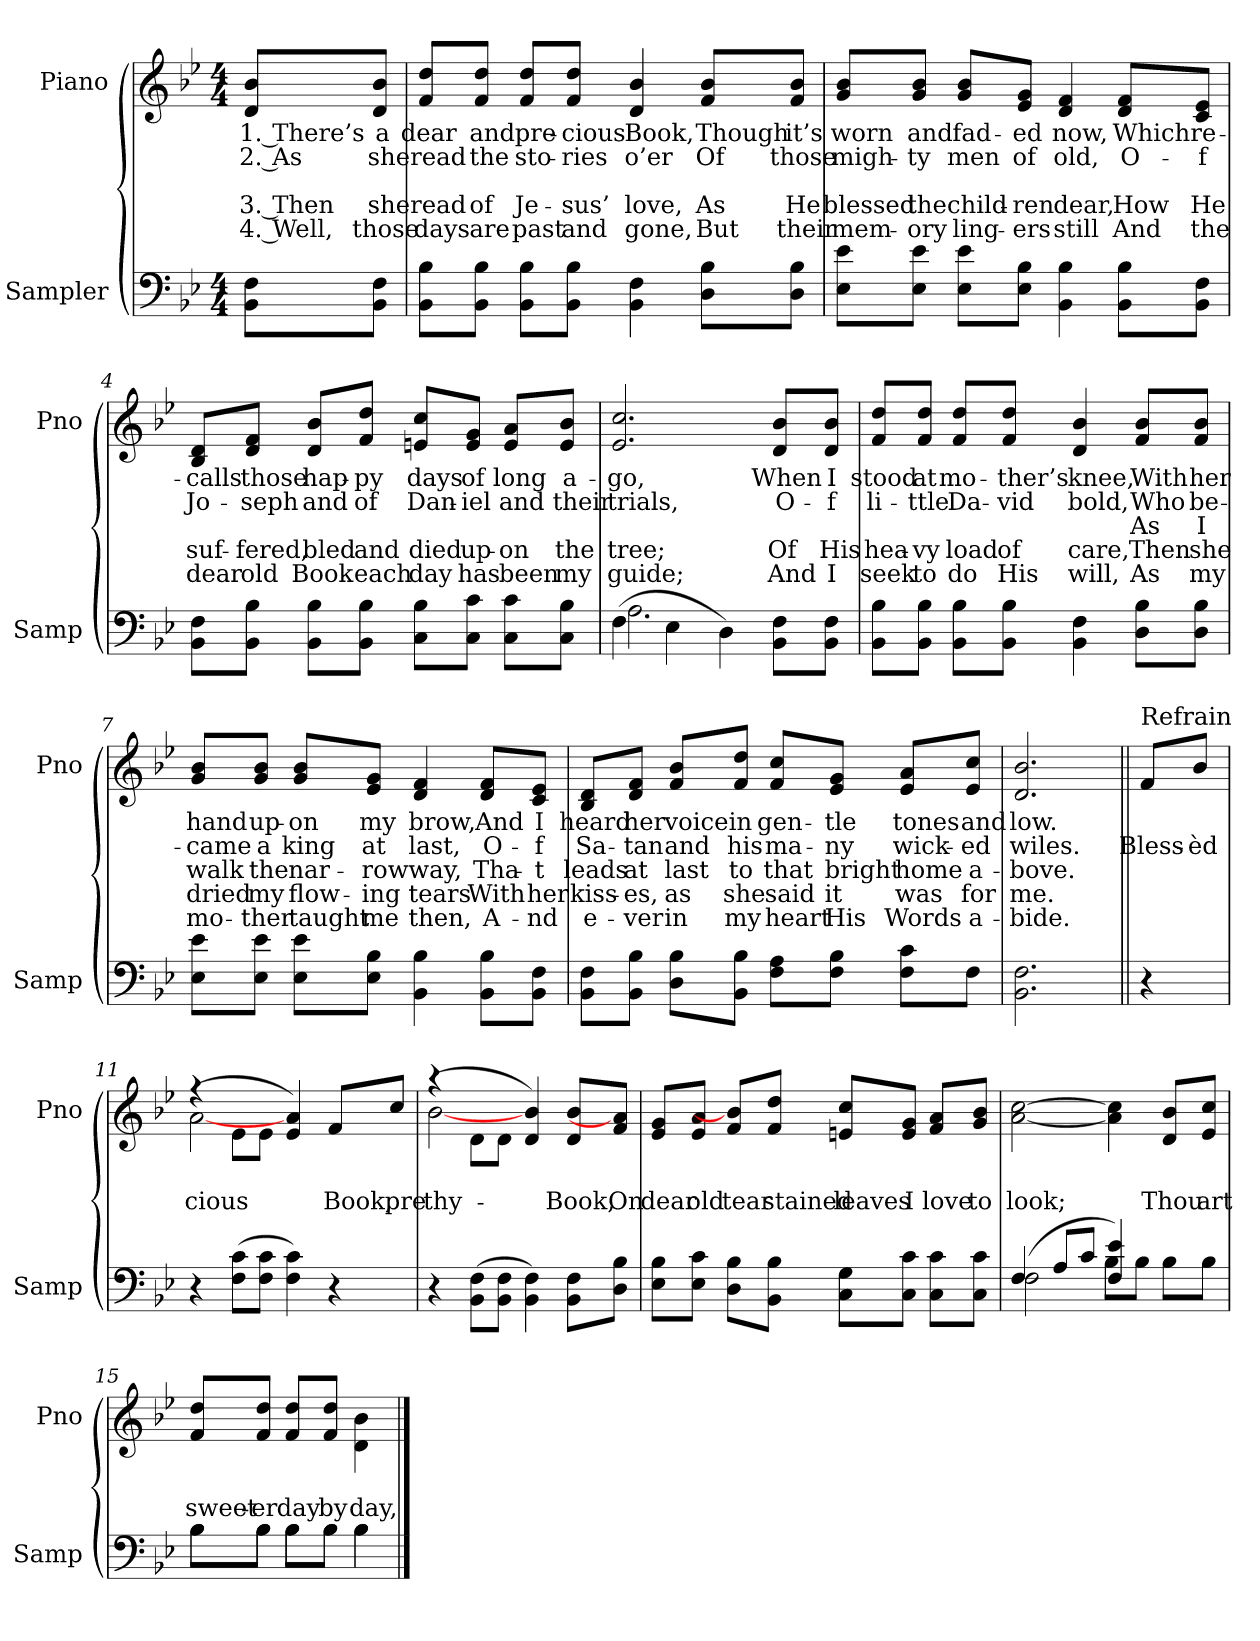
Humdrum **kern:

**kern	**kern	**text	**text	**text	**text	**text
*part2	*part1	*part1	*part1	*part1	*part1	*part1
*staff2	*staff1	*staff1	*staff1	*staff1	*staff1	*staff1
*I"Sampler	*I"Piano	*	*	*	*	*
*I'Samp	*I'Pno	*	*	*	*	*
*clefF4	*clefG2	*	*	*	*	*
*k[b-e-]	*k[b-e-]	*	*	*	*	*
*B-:	*B-:	*	*	*	*	*
*M4/4	*M4/4	*	*	*	*	*
=1	=1	=1	=1	=1	=1	=1
8BB-\ 8F\L	8d/ 8b-/L	1. There’s	2. As	.	3. Then	4. Well,
8BB-\ 8F\J	8d/ 8b-/J	a	she	.	she	those
=2	=2	=2	=2	=2	=2	=2
8BB-\ 8B-\L	8f/ 8dd/L	dear	read	.	read	days
8BB-\ 8B-\J	8f/ 8dd/J	and	the	.	of	are
8BB-\ 8B-\L	8f/ 8dd/L	pre-	sto-	.	Je-	past
8BB-\ 8B-\J	8f/ 8dd/J	-cious	-ries	.	-sus’	and
4BB- 4F	4d 4b-	Book,	o’er	.	love,	gone,
8D\ 8B-\L	8f/ 8b-/L	Though	Of	.	As	But
8D\ 8B-\J	8f/ 8b-/J	it’s	those	.	He	their
=3	=3	=3	=3	=3	=3	=3
8E-\ 8e-\L	8g/ 8b-/L	worn	migh-	.	blessed	mem-
8E-\ 8e-\J	8g/ 8b-/J	and	-ty	.	the	-ory
8E-\ 8e-\L	8g/ 8b-/L	fad-	men	.	child-	ling-
8E-\ 8B-\J	8e-/ 8g/J	-ed	of	.	-ren	-ers
4BB- 4B-	4d 4f	now,	old,	.	dear,	still
8BB-\ 8B-\L	8d/ 8f/L	Which	O-	.	How	And
8BB-\ 8F\J	8c/ 8e-/J	re-	-f	.	He	the
=4	=4	=4	=4	=4	=4	=4
8BB-\ 8F\L	8B-/ 8d/L	-calls	Jo-	.	suf-	dear
8BB-\ 8B-\J	8d/ 8f/J	those	-seph	.	-fered,	old
8BB-\ 8B-\L	8d/ 8b-/L	hap-	and	.	bled	Book
8BB-\ 8B-\J	8f/ 8dd/J	-py	of	.	and	each
8C\ 8B-\L	8en/ 8cc/L	days	Dan-	.	died	day
8C\ 8c\J	8e/ 8g/J	of	-iel	.	up-	has
8C\ 8c\L	8e/ 8a/L	long	and	.	-on	been
8C\ 8B-\J	8e/ 8b-/J	a-	their	.	the	my
=5	=5	=5	=5	=5	=5	=5
*^	*	*	*	*	*	*
(4F\	2.A	2.e- 2.cc	-go,	trials,	.	tree;	guide;
4E-\	.	.	.	.	.	.	.
4D\)	.	.	.	.	.	.	.
8BB-\ 8F\L	4ryy	8d/ 8b-/L	When	O-	.	Of	And
8BB-\ 8F\J	.	8d/ 8b-/J	I	-f	.	His	I
*v	*v	*	*	*	*	*	*
=6	=6	=6	=6	=6	=6	=6
8BB-\ 8B-\L	8f/ 8dd/L	stood	li-	.	hea-	seek
8BB-\ 8B-\J	8f/ 8dd/J	at	-ttle	.	-vy	to
8BB-\ 8B-\L	8f/ 8dd/L	mo-	Da-	.	load	do
8BB-\ 8B-\J	8f/ 8dd/J	-ther’s	-vid	.	of	His
4BB- 4F	4d 4b-	knee,	bold,	.	care,	will,
8D\ 8B-\L	8f/ 8b-/L	With	Who	As	Then	As
8D\ 8B-\J	8f/ 8b-/J	her	be-	I	she	my
=7	=7	=7	=7	=7	=7	=7
8E-\ 8e-\L	8g/ 8b-/L	hand	-came	walk	dried	mo-
8E-\ 8e-\J	8g/ 8b-/J	up-	a	the	my	-ther
8E-\ 8e-\L	8g/ 8b-/L	-on	king	nar-	flow-	taught
8E-\ 8B-\J	8e-/ 8g/J	my	at	-row	-ing	me
4BB- 4B-	4d 4f	brow,	last,	way,	tears	then,
8BB-\ 8B-\L	8d/ 8f/L	And	O-	Tha-	With	A-
8BB-\ 8F\J	8c/ 8e-/J	I	-f	-t	her	-nd
=8	=8	=8	=8	=8	=8	=8
8BB-\ 8F\L	8B-/ 8d/L	heard	Sa-	leads	kiss-	e-
8BB-\ 8B-\J	8d/ 8f/J	her	-tan	at	-es,	-ver
8D\ 8B-\L	8f/ 8b-/L	voice	and	last	as	in
8BB-\ 8B-\J	8f/ 8dd/J	in	his	to	she	my
8F\ 8A\L	8f/ 8cc/L	gen-	ma-	that	said	heart
8F\ 8B-\J	8e-/ 8g/J	-tle	-ny	bright	it	His
8F\ 8c\L	8e-/ 8a/L	tones	wick-	home	was	Words
8F\J	8e-/ 8cc/J	and	-ed	a-	for	a-
=9	=9	=9	=9	=9	=9	=9
2.BB- 2.F	2.d 2.b-	low.	wiles.	-bove.	me.	-bide.
=10||	=10||	=10||	=10||	=10||	=10||	=10||
!	!LO:TX:t=Refrain	!	!	!	!	!
4r	8f/L	.	Bless-	.	.	.
.	8b-/J	.	-èd	.	.	.
=11	=11	=11	=11	=11	=11	=11
*	*^	*	*	*	*	*
4r	(4r	[2a	.	-cious	.	.	.
(8F\ 8c\L	8e-\L	.	.	.	.	.	.
8F\ 8c\J	8e-\J	.	.	.	.	.	.
4F 4c)	4e- 4a)	2ryy	.	.	.	.	.
4r	8f/L	.	.	Book,	.	.	.
.	8cc/J	.	.	pre-	.	.	.
=12	=12	=12	=12	=12	=12	=12	=12
4r	(4r	[2b-	.	thy	.	.	.
(8BB-\ 8F\L	8d\L	.	.	.	.	.	.
8BB-\ 8F\J	8d\J	.	.	.	.	.	.
4BB- 4F)	4d/ 4b-/)	2ryy	.	.	.	.	.
8BB-\ 8F\L	8d/ 8b-/L	.	.	Book,	.	.	.
8D\ 8B-\J	8f/ 8a]/J	.	.	On	.	.	.
*	*v	*v	*	*	*	*	*
=13	=13	=13	=13	=13	=13	=13
8E-\ 8B-\L	8e-/ 8g/L	.	dear	.	.	.
8E-\ 8c\J	8e-/ 8a/J	.	old	.	.	.
8D\ 8B-\L	8f/ 8b-]/L	.	tear	.	.	.
8BB-\ 8B-\J	8f/ 8dd/J	.	stained	.	.	.
8C\ 8G\L	8en/ 8cc/L	.	leaves	.	.	.
8C\ 8c\J	8e/ 8g/J	.	I	.	.	.
8C\ 8c\L	8f/ 8a/L	.	love	.	.	.
8C\ 8c\J	8g/ 8b-/J	.	to	.	.	.
=14	=14	=14	=14	=14	=14	=14
*^	*	*	*	*	*	*
(4F/	2F	[2a [2cc	.	look;	.	.	.
8A/L	.	.	.	.	.	.	.
8c/J	.	.	.	.	.	.	.
4F 4e-)	8B-\L	4a] 4cc]	.	.	.	.	.
.	8B-\J	.	.	.	.	.	.
8B-\L	4ryy	8d/ 8b-/L	.	Thou	.	.	.
8B-\J	.	8e-/ 8cc/J	.	art	.	.	.
=15	=15	=15	=15	=15	=15	=15	=15
8B-\L	8B-\L	8f/ 8dd/L	.	sweet-	.	.	.
8B-\J	8B-\J	8f/ 8dd/J	.	-er	.	.	.
8B-\L	8B-\L	8f/ 8dd/L	.	day	.	.	.
8B-\J	8B-\J	8f/ 8dd/J	.	by	.	.	.
4B-\	4B-	4d\ 4b-\	.	day,	.	.	.
*v	*v	*	*	*	*	*	*
==	==	==	==	==	==	==
*-	*-	*-	*-	*-	*-	*-
